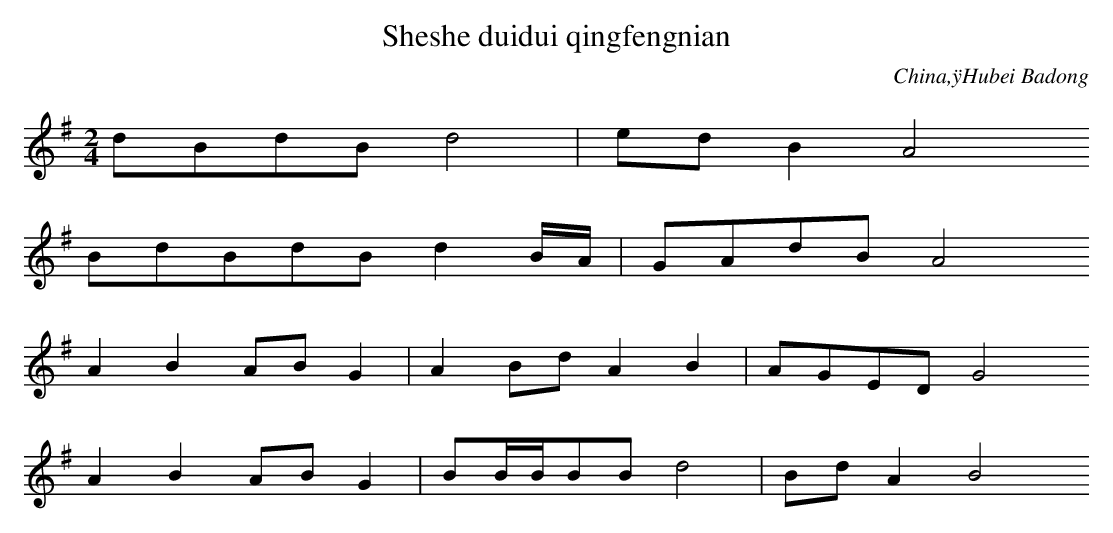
X:1
T: Sheshe duidui qingfengnian
O: China,ÿHubei Badong
M: 2/4
L: 1/16
K: G
d2B2d2B2d8 | e2d2B4A8
B2d2B2d2B2d4BA | G2A2d2B2A8
A4B4A2B2G4 | A4B2d2A4B4 | A2G2E2D2G8
A4B4A2B2G4 | B2BBB2B2d8 | B2d2A4B8
